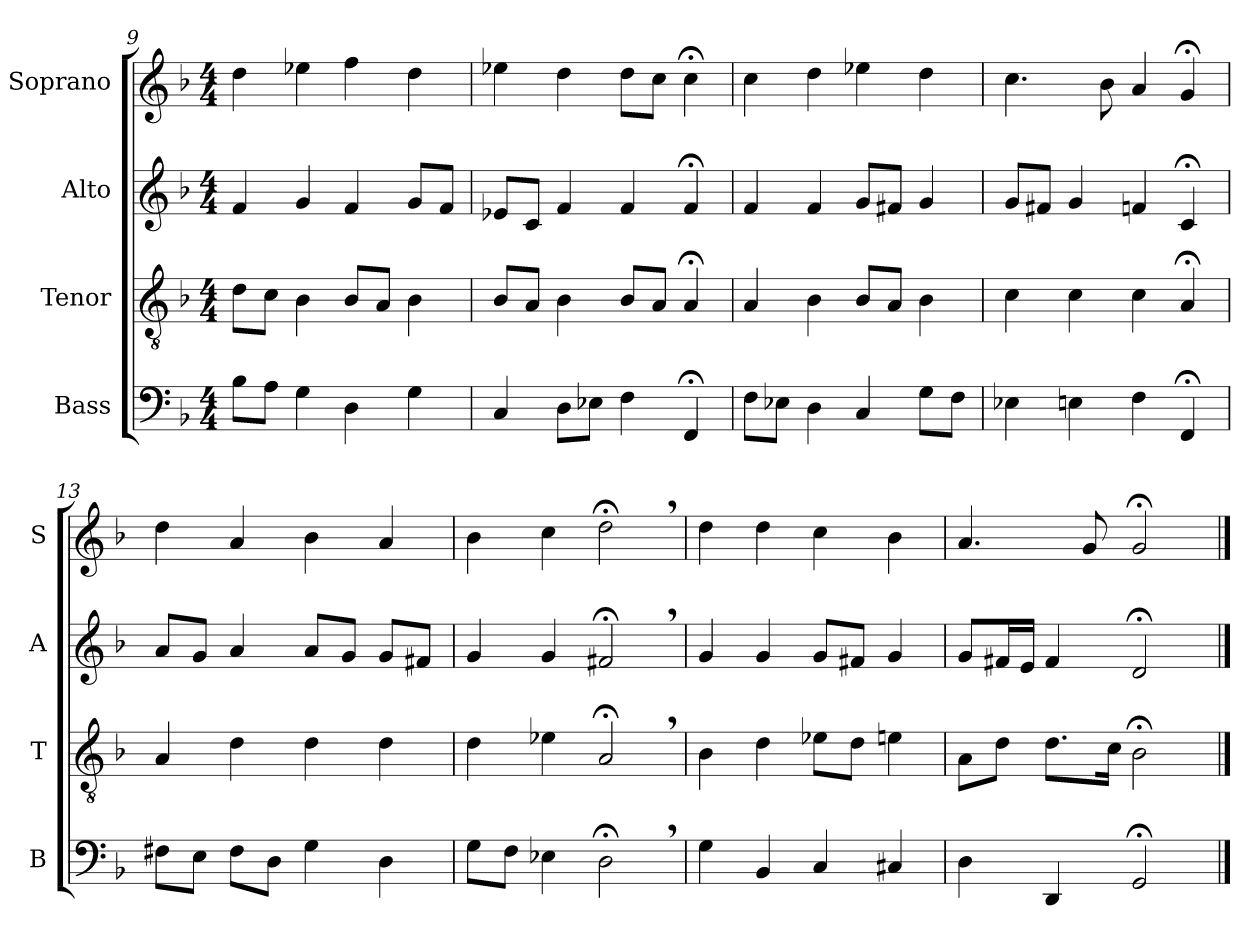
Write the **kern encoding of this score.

**kern	**kern	**kern	**kern
*part4	*part3	*part2	*part1
*staff4	*staff3	*staff2	*staff1
*I"Bass	*I"Tenor	*I"Alto	*I"Soprano
*I'B	*I'T	*I'A	*I'S
*clefF4	*clefGv2	*clefG2	*clefG2
*k[b-]	*k[b-]	*k[b-]	*k[b-]
*M4/4	*M4/4	*M4/4	*M4/4
=9	=9	=9	=9
8B-\L	8d\L	4f/	4dd\
8A\J	8c\J	.	.
4G\	4B-\	4g/	4ee-X\
4D\	8B-/L	4f/	4ff\
.	8A/J	.	.
4G\	4B-\	8g/L	4dd\
.	.	8f/J	.
=10	=10	=10	=10
4C/	8B-/L	8e-X/L	4ee-X\
.	8A/J	8c/J	.
8D\L	4B-\	4f/	4dd\
8E-X\J	.	.	.
4F\	8B-/L	4f/	8dd\L
.	8A/J	.	8cc\J
4FF;</	4A;</	4f;</	4cc;<\
=11	=11	=11	=11
8F\L	4A/	4f/	4cc\
8E-X\J	.	.	.
4D\	4B-\	4f/	4dd\
4C/	8B-/L	8g/L	4ee-X\
.	8A/J	8f#X/J	.
8G\L	4B-\	4g/	4dd\
8F\J	.	.	.
=12	=12	=12	=12
4E-X\	4c\	8g/L	4.cc\
.	.	8f#X/J	.
4En\	4c\	4g/	.
.	.	.	8b-\
4F\	4c\	4fn/	4a/
4FF;</	4A;</	4c;</	4g;</
=13	=13	=13	=13
8F#X\L	4A/	8a/L	4dd\
8E\J	.	8g/J	.
8F#\L	4d\	4a/	4a/
8D\J	.	.	.
4G\	4d\	8a/L	4b-\
.	.	8g/J	.
4D\	4d\	8g/L	4a/
.	.	8f#X/J	.
=14	=14	=14	=14
8G\L	4d\	4g/	4b-\
8F\J	.	.	.
4E-X\	4e-X\	4g/	4cc\
2D;<,\	2A;<,/	2f#X;<,/	2dd;<,\
=15	=15	=15	=15
4G\	4B-\	4g/	4dd\
4BB-/	4d\	4g/	4dd\
4C/	8e-X\L	8g/L	4cc\
.	8d\J	8f#X/J	.
4C#X/	4en\	4g/	4b-\
=16	=16	=16	=16
4D\	8A\L	8g/L	4.a/
.	8d\J	16f#X/L	.
.	.	16e/JJ	.
4DD/	8.d\L	4f#/	.
.	.	.	8g/
.	16c\Jk	.	.
2GG;</	2B-;<\	2d;</	2g;</
==	==	==	==
*-	*-	*-	*-
